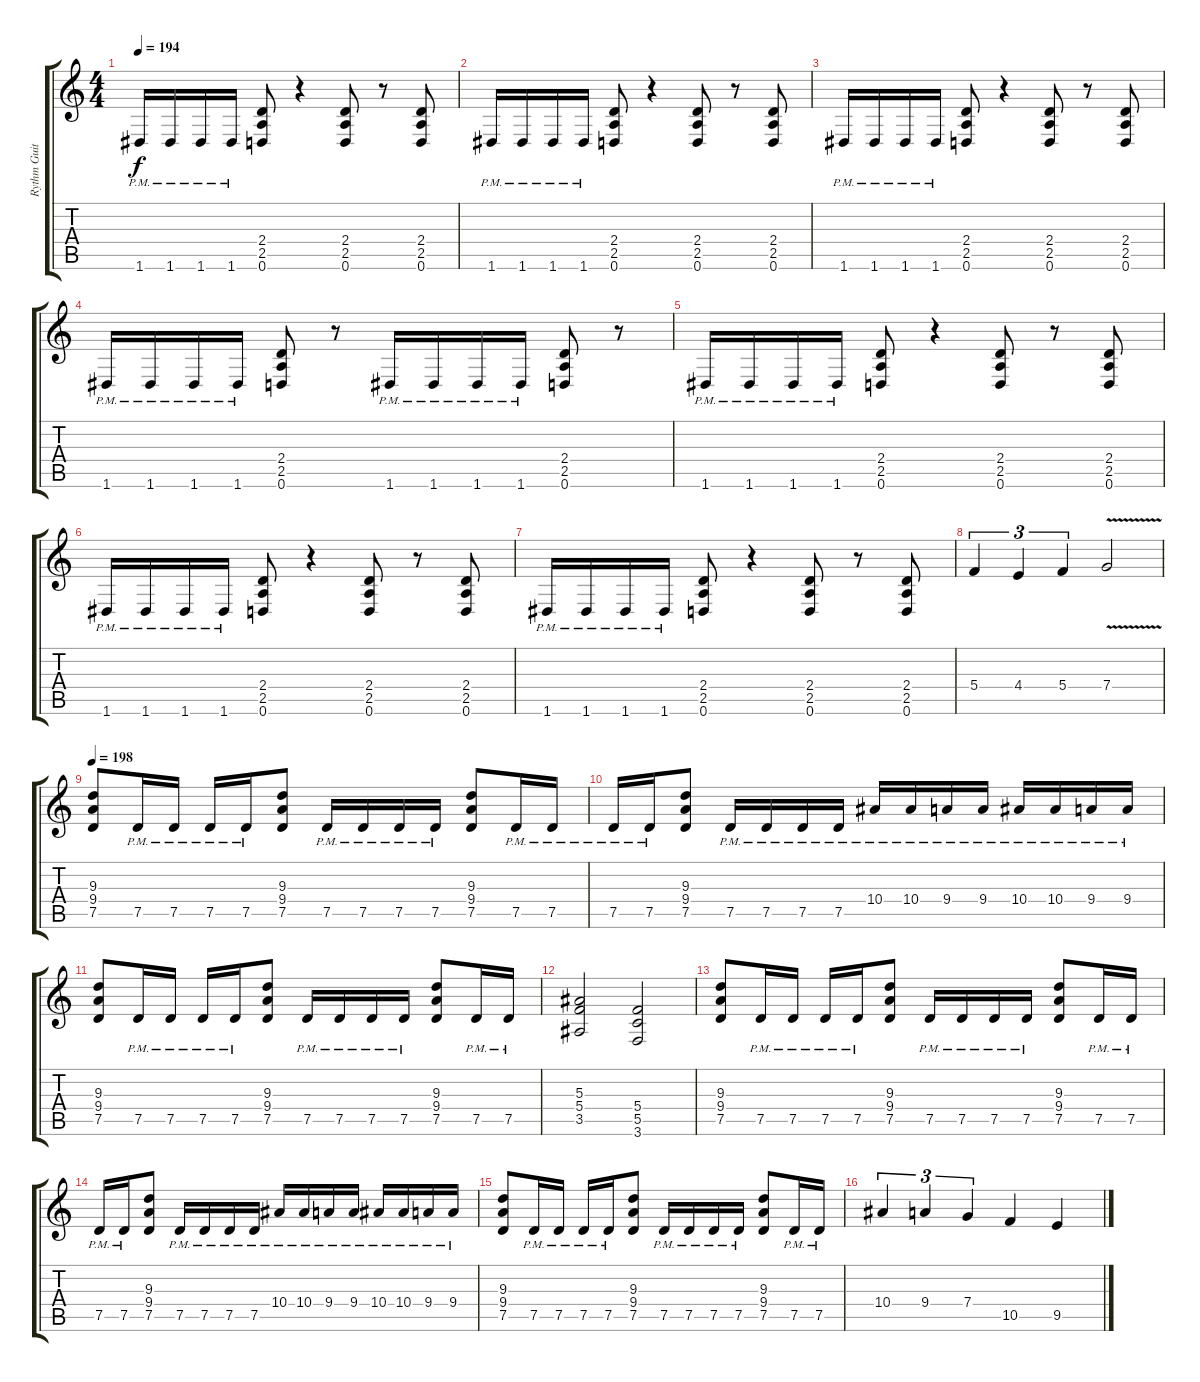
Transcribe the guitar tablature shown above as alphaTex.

\track ("Rythm Guitar" "Rythm Guit") {instrument distortionguitar}
\staff {score tabs}
\tuning (D4 A3 F3 C3 G2 D2) {hide}
\ts (4 4)
\tempo 194
\clef g2
\ks c
1.6{pm}.16{dy f} 1.6{pm}.16 1.6{pm}.16 1.6{pm}.16 (2.4 2.5 0.6).8 r.4 (2.4 2.5 0.6).8 r.8 (2.4 2.5 0.6).8 |
1.6{pm}.16 1.6{pm}.16 1.6{pm}.16 1.6{pm}.16 (2.4 2.5 0.6).8 r.4 (2.4 2.5 0.6).8 r.8 (2.4 2.5 0.6).8 |
1.6{pm}.16 1.6{pm}.16 1.6{pm}.16 1.6{pm}.16 (2.4 2.5 0.6).8 r.4 (2.4 2.5 0.6).8 r.8 (2.4 2.5 0.6).8 |
1.6{pm}.16 1.6{pm}.16 1.6{pm}.16 1.6{pm}.16 (2.4 2.5 0.6).8 r.8 1.6{pm}.16 1.6{pm}.16 1.6{pm}.16 1.6{pm}.16 (2.4 2.5 0.6).8 r.8 |
1.6{pm}.16 1.6{pm}.16 1.6{pm}.16 1.6{pm}.16 (2.4 2.5 0.6).8 r.4 (2.4 2.5 0.6).8 r.8 (2.4 2.5 0.6).8 |
1.6{pm}.16 1.6{pm}.16 1.6{pm}.16 1.6{pm}.16 (2.4 2.5 0.6).8 r.4 (2.4 2.5 0.6).8 r.8 (2.4 2.5 0.6).8 |
1.6{pm}.16 1.6{pm}.16 1.6{pm}.16 1.6{pm}.16 (2.4 2.5 0.6).8 r.4 (2.4 2.5 0.6).8 r.8 (2.4 2.5 0.6).8 |
5.4.4{tu (3 2)} 4.4.4{tu (3 2)} 5.4.4{tu (3 2)} 7.4{v}.2 |
\tempo 198
(9.3 9.4 7.5).8 7.5{pm}.16 7.5{pm}.16 7.5{pm}.16 7.5{pm}.16 (9.3 9.4 7.5).8 7.5{pm}.16 7.5{pm}.16 7.5{pm}.16 7.5{pm}.16 (9.3 9.4 7.5).8 7.5{pm}.16 7.5{pm}.16 |
7.5{pm}.16 7.5{pm}.16 (9.3 9.4 7.5).8 7.5{pm}.16 7.5{pm}.16 7.5{pm}.16 7.5{pm}.16 10.4{pm}.16 10.4{pm}.16 9.4{pm}.16 9.4{pm}.16 10.4{pm}.16 10.4{pm}.16 9.4{pm}.16 9.4{pm}.16 |
(9.3 9.4 7.5).8 7.5{pm}.16 7.5{pm}.16 7.5{pm}.16 7.5{pm}.16 (9.3 9.4 7.5).8 7.5{pm}.16 7.5{pm}.16 7.5{pm}.16 7.5{pm}.16 (9.3 9.4 7.5).8 7.5{pm}.16 7.5{pm}.16 |
(5.3 5.4 3.5).2 (5.4 5.5 3.6).2 |
(9.3 9.4 7.5).8 7.5{pm}.16 7.5{pm}.16 7.5{pm}.16 7.5{pm}.16 (9.3 9.4 7.5).8 7.5{pm}.16 7.5{pm}.16 7.5{pm}.16 7.5{pm}.16 (9.3 9.4 7.5).8 7.5{pm}.16 7.5{pm}.16 |
7.5{pm}.16 7.5{pm}.16 (9.3 9.4 7.5).8 7.5{pm}.16 7.5{pm}.16 7.5{pm}.16 7.5{pm}.16 10.4{pm}.16 10.4{pm}.16 9.4{pm}.16 9.4{pm}.16 10.4{pm}.16 10.4{pm}.16 9.4{pm}.16 9.4{pm}.16 |
(9.3 9.4 7.5).8 7.5{pm}.16 7.5{pm}.16 7.5{pm}.16 7.5{pm}.16 (9.3 9.4 7.5).8 7.5{pm}.16 7.5{pm}.16 7.5{pm}.16 7.5{pm}.16 (9.3 9.4 7.5).8 7.5{pm}.16 7.5{pm}.16 |
10.4.4{tu (3 2)} 9.4.4{tu (3 2)} 7.4.4{tu (3 2)} 10.5.4 9.5.4
